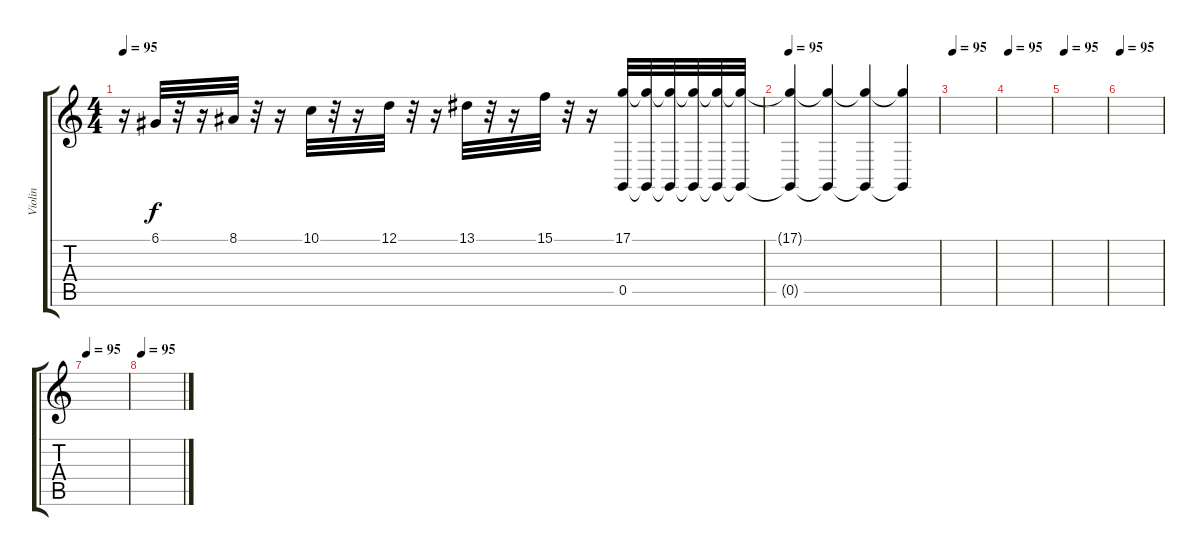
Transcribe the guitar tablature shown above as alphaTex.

\track ("Violin" "Violin") {instrument violin}
\staff {score tabs}
\tuning (D4 B3 G3 C3 G2 D2) {hide}
\ts (4 4)
\tempo 95
\clef g2
\ks c
r.16{dy f} 6.1.32 r.32 r.16 8.1.32 r.32 r.16 10.1.32 r.32 r.16 12.1.32 r.32 r.16 13.1.32 r.32 r.16 15.1.32 r.32 r.16 (17.1 0.5).32 (17.1{t} 0.5{t}).32 (17.1{t} 0.5{t}).32 (17.1{t} 0.5{t}).32 (17.1{t} 0.5{t}).32 (17.1{t} 0.5{t}).32 |
\tempo 95
(17.1{t} 0.5{t}).4 (17.1{t} 0.5{t}).4 (17.1{t} 0.5{t}).4 (17.1{t} 0.5{t}).4 |
\tempo 95
|
\tempo 95
|
\tempo 95
|
\tempo 95
|
\tempo 95
|
\tempo 95
